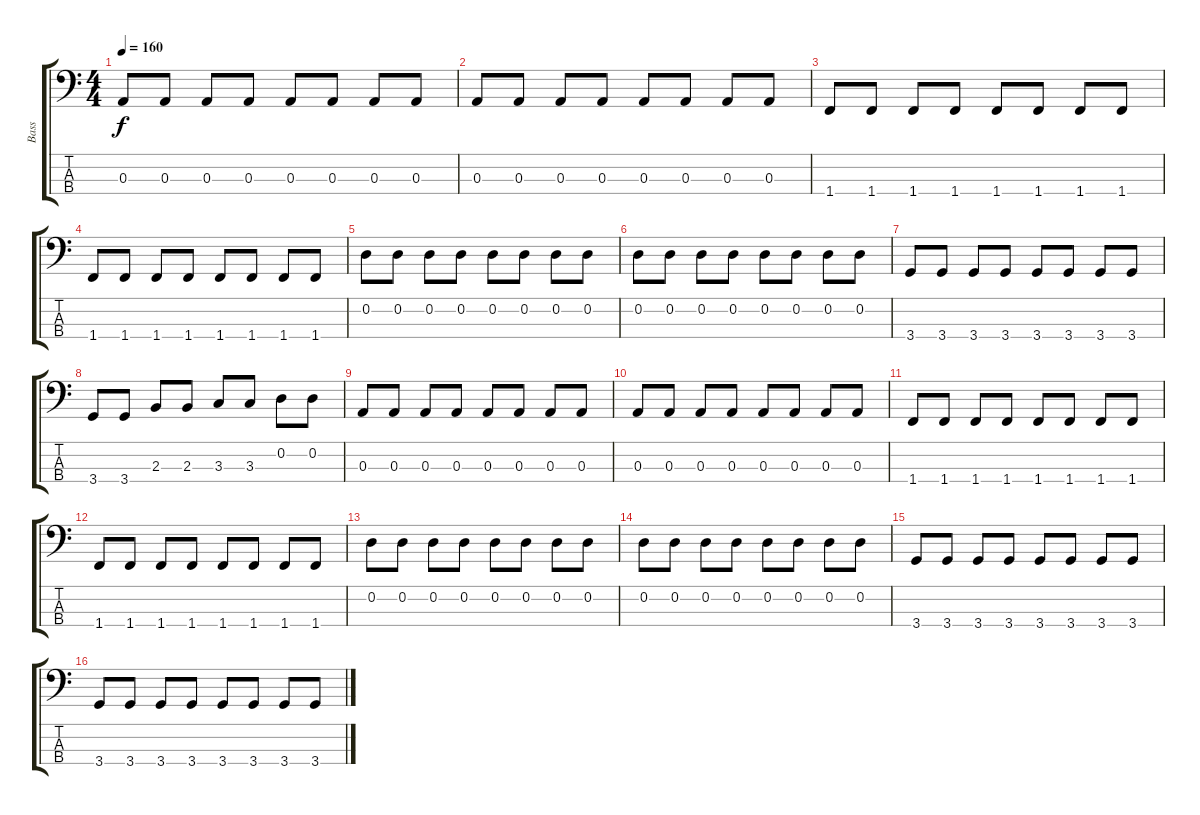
\track ("Bass" "Bass") {instrument electricbassfinger}
\staff {score tabs}
\tuning (G2 D2 A1 E1) {hide}
\ts (4 4)
\tempo 160
\clef f4
\ks c
0.3.8{dy f} 0.3.8 0.3.8 0.3.8 0.3.8 0.3.8 0.3.8 0.3.8 |
0.3.8 0.3.8 0.3.8 0.3.8 0.3.8 0.3.8 0.3.8 0.3.8 |
1.4.8 1.4.8 1.4.8 1.4.8 1.4.8 1.4.8 1.4.8 1.4.8 |
1.4.8 1.4.8 1.4.8 1.4.8 1.4.8 1.4.8 1.4.8 1.4.8 |
0.2.8 0.2.8 0.2.8 0.2.8 0.2.8 0.2.8 0.2.8 0.2.8 |
0.2.8 0.2.8 0.2.8 0.2.8 0.2.8 0.2.8 0.2.8 0.2.8 |
3.4.8 3.4.8 3.4.8 3.4.8 3.4.8 3.4.8 3.4.8 3.4.8 |
3.4.8 3.4.8 2.3.8 2.3.8 3.3.8 3.3.8 0.2.8 0.2.8 |
0.3.8 0.3.8 0.3.8 0.3.8 0.3.8 0.3.8 0.3.8 0.3.8 |
0.3.8 0.3.8 0.3.8 0.3.8 0.3.8 0.3.8 0.3.8 0.3.8 |
1.4.8 1.4.8 1.4.8 1.4.8 1.4.8 1.4.8 1.4.8 1.4.8 |
1.4.8 1.4.8 1.4.8 1.4.8 1.4.8 1.4.8 1.4.8 1.4.8 |
0.2.8 0.2.8 0.2.8 0.2.8 0.2.8 0.2.8 0.2.8 0.2.8 |
0.2.8 0.2.8 0.2.8 0.2.8 0.2.8 0.2.8 0.2.8 0.2.8 |
3.4.8 3.4.8 3.4.8 3.4.8 3.4.8 3.4.8 3.4.8 3.4.8 |
3.4.8 3.4.8 3.4.8 3.4.8 3.4.8 3.4.8 3.4.8 3.4.8
